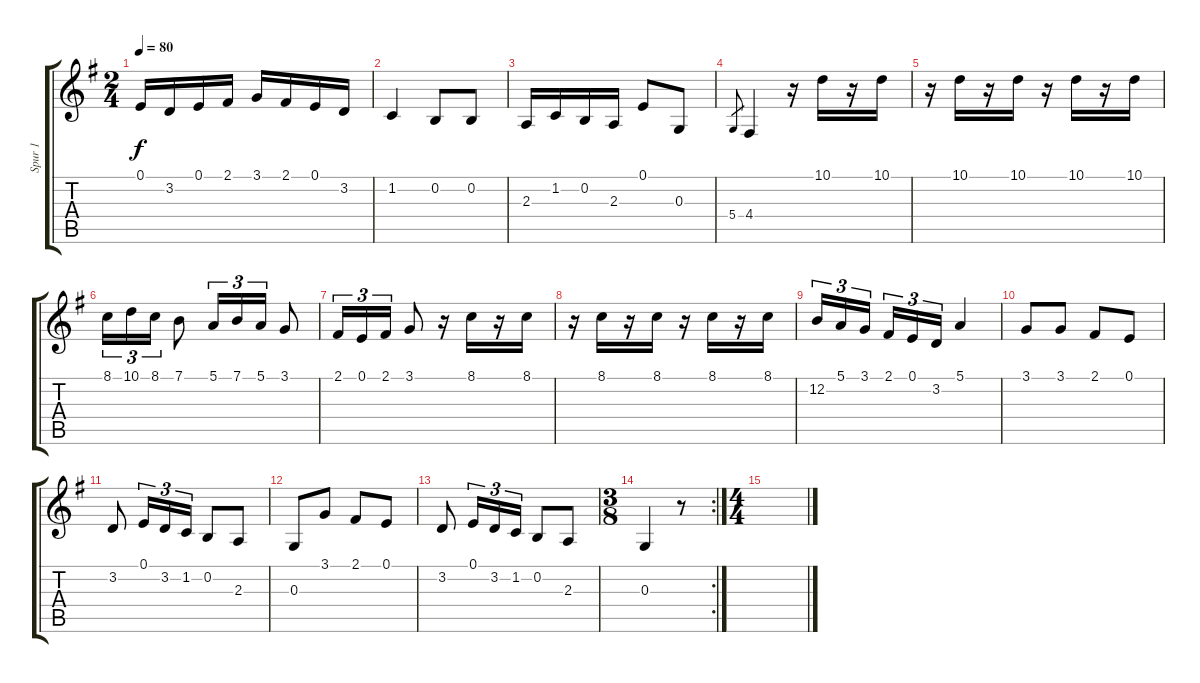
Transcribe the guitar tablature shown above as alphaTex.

\track ("Spur 1" "Spur 1") {instrument acousticgrandpiano}
\staff {score tabs}
\tuning (E4 B3 G3 D3 A2 E2) {hide}
\ts (2 4)
\tempo 80
\clef g2
\ks g
0.1.16{dy f} 3.2.16 0.1.16 2.1.16 3.1.16 2.1.16 0.1.16 3.2.16 |
1.2.4 0.2.8 0.2.8 |
2.3.16 1.2.16 0.2.16 2.3.16 0.1.8 0.3.8 |
5.4.8{gr} 4.4.4 r.16 10.1.16 r.16 10.1.16 |
r.16 10.1.16 r.16 10.1.16 r.16 10.1.16 r.16 10.1.16 |
8.1.16{tu (3 2)} 10.1.16{tu (3 2)} 8.1.16{tu (3 2)} 7.1.8 5.1.16{tu (3 2)} 7.1.16{tu (3 2)} 5.1.16{tu (3 2)} 3.1.8 |
2.1.16{tu (3 2)} 0.1.16{tu (3 2)} 2.1.16{tu (3 2)} 3.1.8 r.16 8.1.16 r.16 8.1.16 |
r.16 8.1.16 r.16 8.1.16 r.16 8.1.16 r.16 8.1.16 |
12.2.16{tu (3 2)} 5.1.16{tu (3 2)} 3.1.16{tu (3 2)} 2.1.16{tu (3 2)} 0.1.16{tu (3 2)} 3.2.16{tu (3 2)} 5.1.4 |
3.1.8 3.1.8 2.1.8 0.1.8 |
3.2.8 0.1.16{tu (3 2)} 3.2.16{tu (3 2)} 1.2.16{tu (3 2)} 0.2.8 2.3.8 |
0.3.8 3.1.8 2.1.8 0.1.8 |
3.2.8 0.1.16{tu (3 2)} 3.2.16{tu (3 2)} 1.2.16{tu (3 2)} 0.2.8 2.3.8 |
\rc 2
\ts (3 8)
0.3.4 r.8 |
\ts (4 4)
